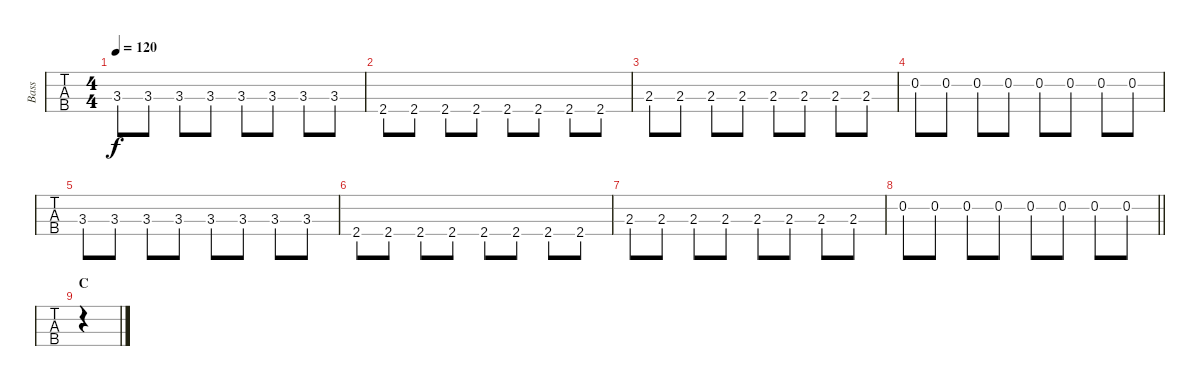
\track ("Bass" "Bass") {instrument electricbassfinger}
\staff {tabs}
\tuning (G2 D2 A1 D1) {hide}
\ts (4 4)
\tempo 120
\clef f4
\ks g
3.3.8{dy f} 3.3.8 3.3.8 3.3.8 3.3.8 3.3.8 3.3.8 3.3.8 |
2.4.8 2.4.8 2.4.8 2.4.8 2.4.8 2.4.8 2.4.8 2.4.8 |
2.3.8 2.3.8 2.3.8 2.3.8 2.3.8 2.3.8 2.3.8 2.3.8 |
0.2.8 0.2.8 0.2.8 0.2.8 0.2.8 0.2.8 0.2.8 0.2.8 |
3.3.8 3.3.8 3.3.8 3.3.8 3.3.8 3.3.8 3.3.8 3.3.8 |
2.4.8 2.4.8 2.4.8 2.4.8 2.4.8 2.4.8 2.4.8 2.4.8 |
2.3.8 2.3.8 2.3.8 2.3.8 2.3.8 2.3.8 2.3.8 2.3.8 |
\barLineRight lightlight
0.2.8 0.2.8 0.2.8 0.2.8 0.2.8 0.2.8 0.2.8 0.2.8 |
\section ("" "C")
\ks c
